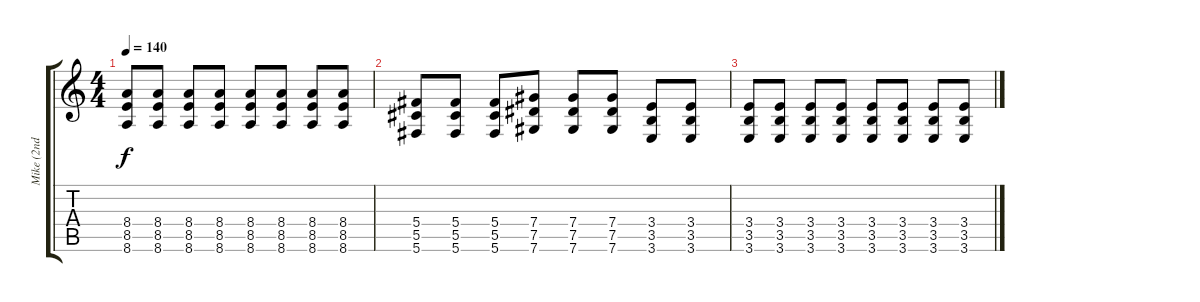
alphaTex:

\track ("Mike (2nd Guitar)" "Mike (2nd ") {instrument overdrivenguitar}
\staff {score tabs}
\tuning (Eb4 Bb3 Gb3 Db3 Ab2 Db2) {hide}
\ts (4 4)
\tempo 140
\clef g2
\ks c
(8.4 8.5 8.6).8{dy f} (8.4 8.5 8.6).8 (8.4 8.5 8.6).8 (8.4 8.5 8.6).8 (8.4 8.5 8.6).8 (8.4 8.5 8.6).8 (8.4 8.5 8.6).8 (8.4 8.5 8.6).8 |
(5.4 5.5 5.6).8 (5.4 5.5 5.6).8 (5.4 5.5 5.6).8 (7.4 7.5 7.6).8 (7.4 7.5 7.6).8 (7.4 7.5 7.6).8 (3.4 3.5 3.6).8 (3.4 3.5 3.6).8 |
(3.4 3.5 3.6).8 (3.4 3.5 3.6).8 (3.4 3.5 3.6).8 (3.4 3.5 3.6).8 (3.4 3.5 3.6).8 (3.4 3.5 3.6).8 (3.4 3.5 3.6).8 (3.4 3.5 3.6).8
